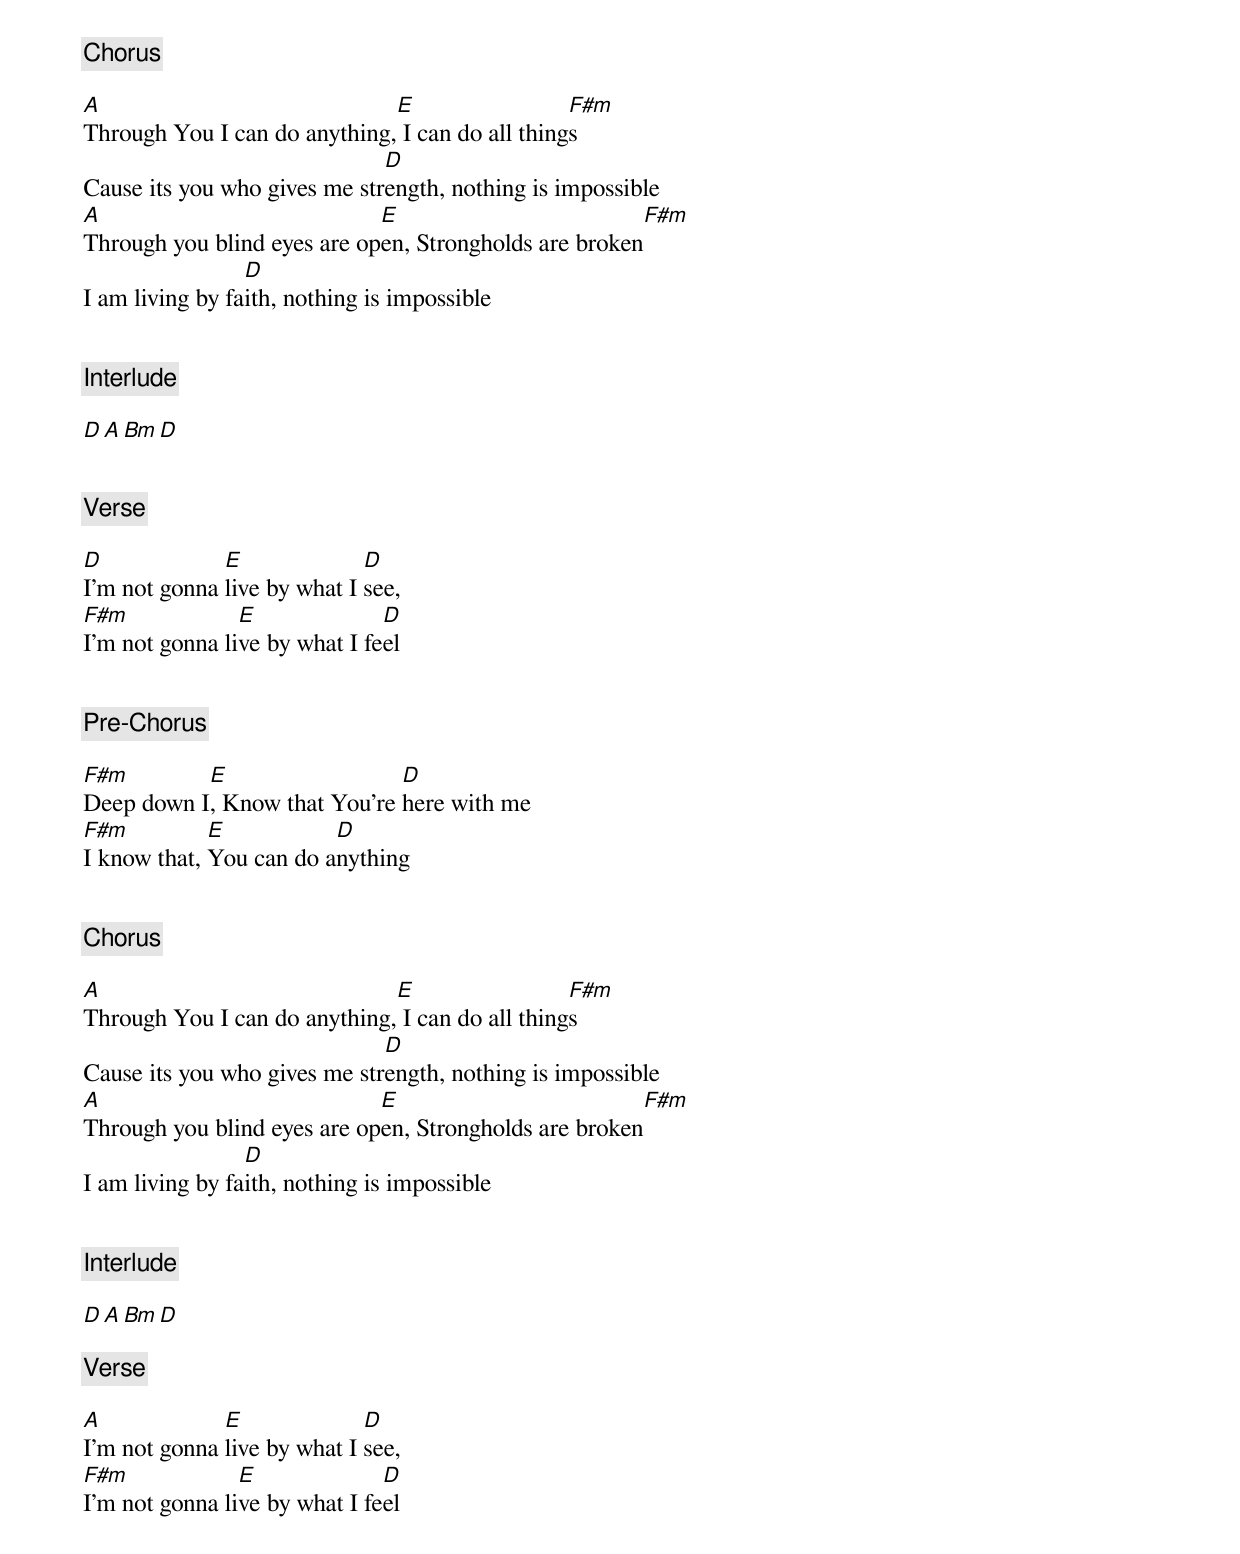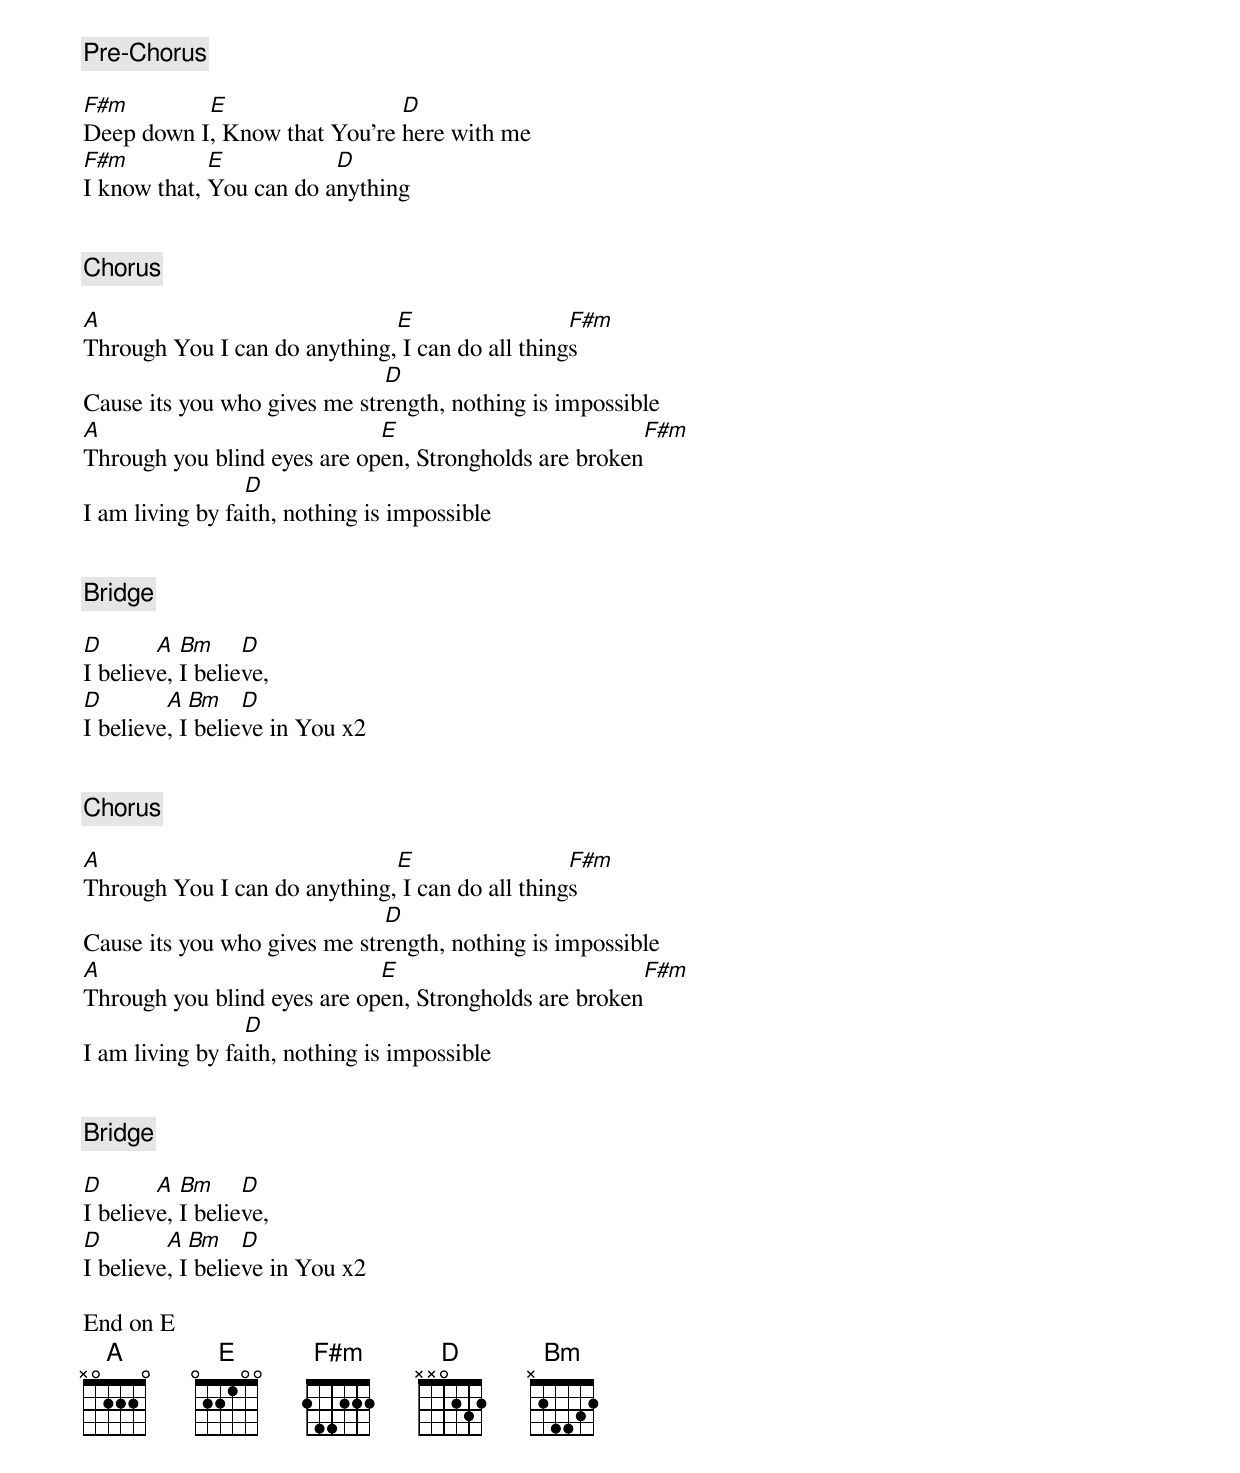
[Chorus]

A                             E                  F#m
Through You I can do anything, I can do all things
                              D
Cause its you who gives me strength, nothing is impossible
A                            E                         F#m
Through you blind eyes are open, Strongholds are broken
                 D
I am living by faith, nothing is impossible


[Interlude]

D A Bm D


[Verse]

D             E              D
I'm not gonna live by what I see,
F#m             E              D
I'm not gonna live by what I feel


[Pre-Chorus]

F#m        E                  D
Deep down I, Know that You're here with me
F#m          E           D
I know that, You can do anything


[Chorus]

A                             E                  F#m
Through You I can do anything, I can do all things
                              D
Cause its you who gives me strength, nothing is impossible
A                            E                         F#m
Through you blind eyes are open, Strongholds are broken
                 D
I am living by faith, nothing is impossible


[Interlude]

D A Bm D

[Verse]

A             E              D
I'm not gonna live by what I see,
F#m             E              D
I'm not gonna live by what I feel

[Pre-Chorus]

F#m        E                  D
Deep down I, Know that You're here with me
F#m          E           D
I know that, You can do anything


[Chorus]

A                             E                  F#m
Through You I can do anything, I can do all things
                              D
Cause its you who gives me strength, nothing is impossible
A                            E                         F#m
Through you blind eyes are open, Strongholds are broken
                 D
I am living by faith, nothing is impossible


[Bridge]

D       A  Bm     D
I believe, I believe,
D        A  Bm    D
I believe, I believe in You x2


[Chorus]

A                             E                  F#m
Through You I can do anything, I can do all things
                              D
Cause its you who gives me strength, nothing is impossible
A                            E                         F#m
Through you blind eyes are open, Strongholds are broken
                 D
I am living by faith, nothing is impossible


[Bridge]

D       A  Bm     D
I believe, I believe,
D        A  Bm    D
I believe, I believe in You x2

End on E
